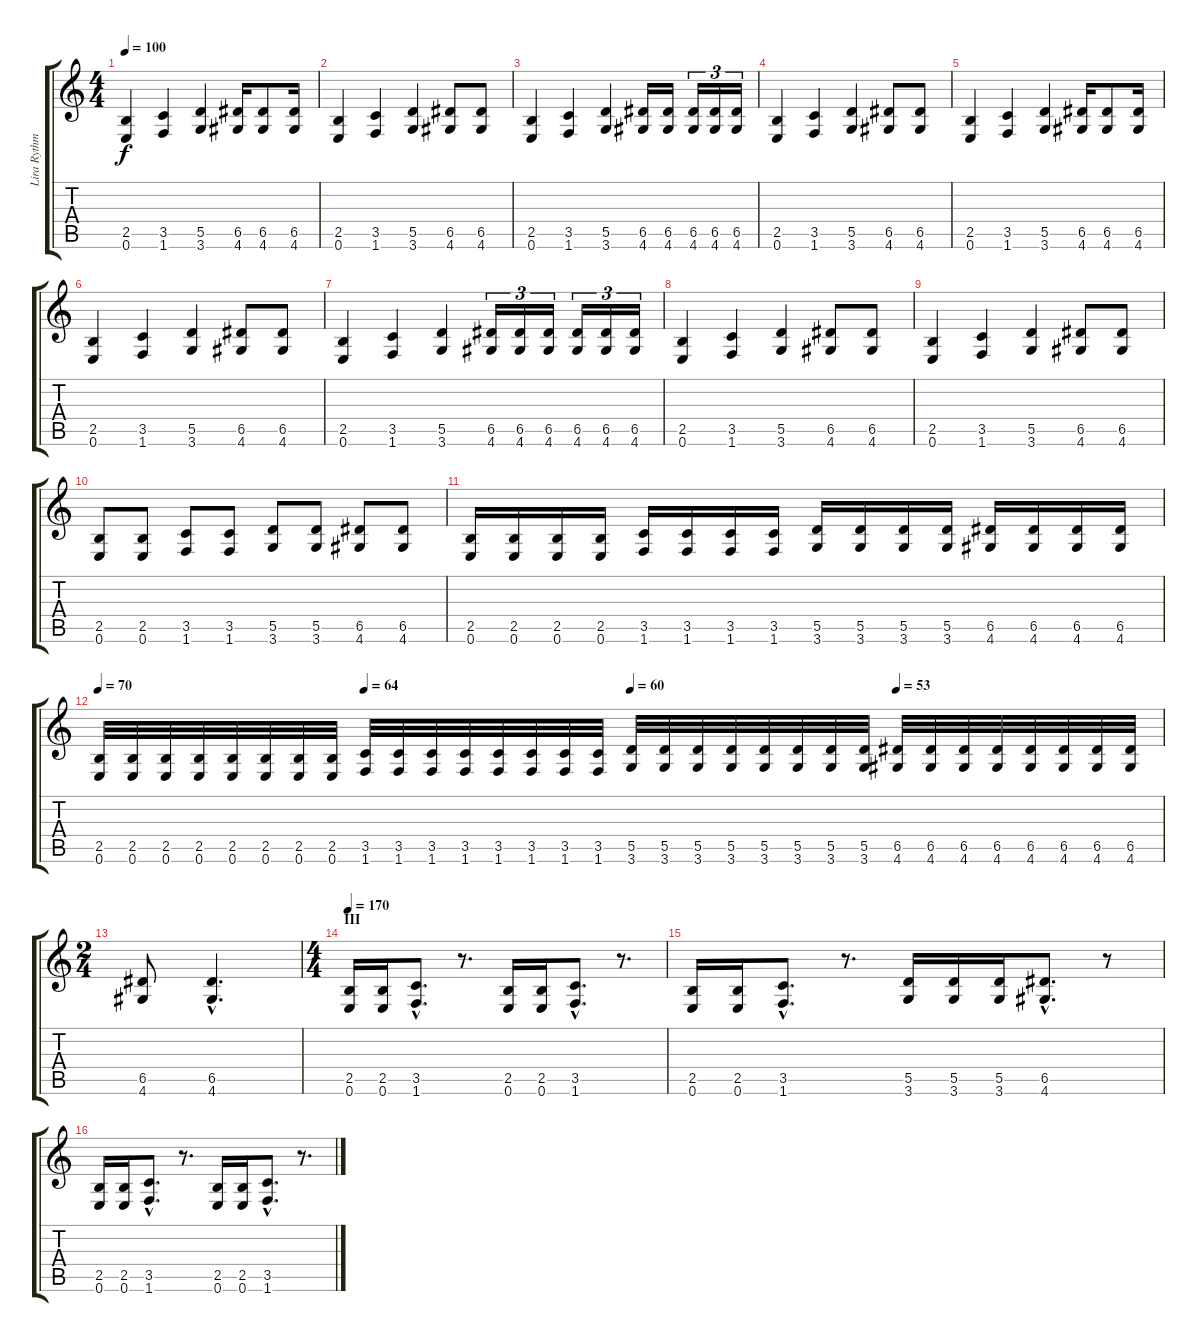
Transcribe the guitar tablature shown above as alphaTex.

\track ("Lira Rythm" "Lira Rythm") {instrument distortionguitar}
\staff {score tabs}
\tuning (E4 B3 G3 D3 A2 E2) {hide}
\ts (4 4)
\tempo 100
\clef g2
\ks c
(2.5 0.6).4{dy f} (3.5 1.6).4 (5.5 3.6).4 (6.5 4.6).16 (6.5 4.6).8 (6.5 4.6).16 |
(2.5 0.6).4 (3.5 1.6).4 (5.5 3.6).4 (6.5 4.6).8 (6.5 4.6).8 |
(2.5 0.6).4 (3.5 1.6).4 (5.5 3.6).4 (6.5 4.6).16 (6.5 4.6).16 (6.5 4.6).16{tu (3 2)} (6.5 4.6).16{tu (3 2)} (6.5 4.6).16{tu (3 2)} |
(2.5 0.6).4 (3.5 1.6).4 (5.5 3.6).4 (6.5 4.6).8 (6.5 4.6).8 |
(2.5 0.6).4 (3.5 1.6).4 (5.5 3.6).4 (6.5 4.6).16 (6.5 4.6).8 (6.5 4.6).16 |
(2.5 0.6).4 (3.5 1.6).4 (5.5 3.6).4 (6.5 4.6).8 (6.5 4.6).8 |
(2.5 0.6).4 (3.5 1.6).4 (5.5 3.6).4 (6.5 4.6).16{tu (3 2)} (6.5 4.6).16{tu (3 2)} (6.5 4.6).16{tu (3 2)} (6.5 4.6).16{tu (3 2)} (6.5 4.6).16{tu (3 2)} (6.5 4.6).16{tu (3 2)} |
(2.5 0.6).4 (3.5 1.6).4 (5.5 3.6).4 (6.5 4.6).8 (6.5 4.6).8 |
(2.5 0.6).4 (3.5 1.6).4 (5.5 3.6).4 (6.5 4.6).8 (6.5 4.6).8 |
(2.5 0.6).8 (2.5 0.6).8 (3.5 1.6).8 (3.5 1.6).8 (5.5 3.6).8 (5.5 3.6).8 (6.5 4.6).8 (6.5 4.6).8 |
(2.5 0.6).16 (2.5 0.6).16 (2.5 0.6).16 (2.5 0.6).16 (3.5 1.6).16 (3.5 1.6).16 (3.5 1.6).16 (3.5 1.6).16 (5.5 3.6).16 (5.5 3.6).16 (5.5 3.6).16 (5.5 3.6).16 (6.5 4.6).16 (6.5 4.6).16 (6.5 4.6).16 (6.5 4.6).16 |
\tempo 70
\tempo (64 0.25)
\tempo (60 0.5)
\tempo (53 0.75)
(2.5 0.6).32 (2.5 0.6).32 (2.5 0.6).32 (2.5 0.6).32 (2.5 0.6).32 (2.5 0.6).32 (2.5 0.6).32 (2.5 0.6).32 (3.5 1.6).32 (3.5 1.6).32 (3.5 1.6).32 (3.5 1.6).32 (3.5 1.6).32 (3.5 1.6).32 (3.5 1.6).32 (3.5 1.6).32 (5.5 3.6).32 (5.5 3.6).32 (5.5 3.6).32 (5.5 3.6).32 (5.5 3.6).32 (5.5 3.6).32 (5.5 3.6).32 (5.5 3.6).32 (6.5 4.6).32 (6.5 4.6).32 (6.5 4.6).32 (6.5 4.6).32 (6.5 4.6).32 (6.5 4.6).32 (6.5 4.6).32 (6.5 4.6).32 |
\ts (2 4)
(6.5 4.6).8 (6.5{hac} 4.6{hac}).4{d} |
\ts (4 4)
\section ("" "III")
\tempo 170
(2.5 0.6).16 (2.5 0.6).16 (3.5{hac} 1.6{hac}).8{d} r.8{d} (2.5 0.6).16 (2.5 0.6).16 (3.5{hac} 1.6{hac}).8{d} r.8{d} |
(2.5 0.6).16 (2.5 0.6).16 (3.5{hac} 1.6{hac}).8{d} r.8{d} (5.5 3.6).16 (5.5 3.6).16 (5.5 3.6).16 (6.5{hac} 4.6{hac}).8{d} r.8 |
(2.5 0.6).16 (2.5 0.6).16 (3.5{hac} 1.6{hac}).8{d} r.8{d} (2.5 0.6).16 (2.5 0.6).16 (3.5{hac} 1.6{hac}).8{d} r.8{d}
